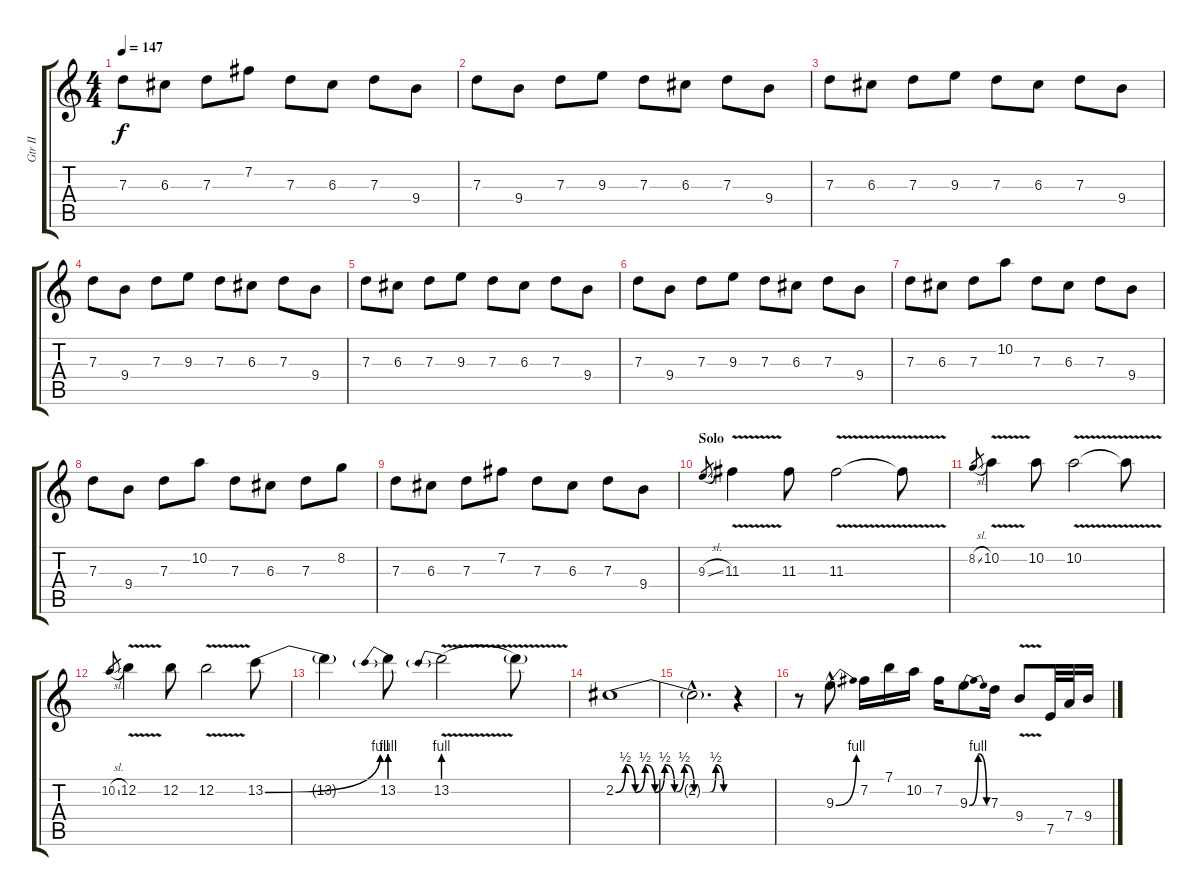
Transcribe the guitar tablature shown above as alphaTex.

\track ("Gtr II" "Gtr II") {instrument distortionguitar}
\staff {score tabs}
\tuning (E4 B3 G3 D3 A2 E2) {hide}
\ts (4 4)
\tempo 147
\clef g2
\ks c
7.3.8{dy f} 6.3.8 7.3.8 7.2.8 7.3.8 6.3.8 7.3.8 9.4.8 |
7.3.8 9.4.8 7.3.8 9.3.8 7.3.8 6.3.8 7.3.8 9.4.8 |
7.3.8 6.3.8 7.3.8 9.3.8 7.3.8 6.3.8 7.3.8 9.4.8 |
7.3.8 9.4.8 7.3.8 9.3.8 7.3.8 6.3.8 7.3.8 9.4.8 |
7.3.8 6.3.8 7.3.8 9.3.8 7.3.8 6.3.8 7.3.8 9.4.8 |
7.3.8 9.4.8 7.3.8 9.3.8 7.3.8 6.3.8 7.3.8 9.4.8 |
7.3.8 6.3.8 7.3.8 10.2.8 7.3.8 6.3.8 7.3.8 9.4.8 |
7.3.8 9.4.8 7.3.8 10.2.8 7.3.8 6.3.8 7.3.8 8.2.8 |
7.3.8 6.3.8 7.3.8 7.2.8 7.3.8 6.3.8 7.3.8 9.4.8 |
\section ("" "Solo")
9.3{sl}.8{gr} 11.3{v}.4{volume 16} 11.3.8 11.3{v}.2 11.3{v t}.8 |
8.2{sl}.8{gr} 10.2{v}.4 10.2.8 10.2{v}.2 10.2{t}.8 |
10.2{sl}.8{gr} 12.2{v}.4 12.2.8 12.2{v}.2 13.2{be (bend 0 0 60 4)}.8 |
13.2{t}.4 13.2{be (prebend 0 4 60 4)}.8 13.2{be (prebend 0 4 60 4) v}.2 13.2{t}.8 |
2.2{be (custom 0 0 5 2 10 0 15 2 20 0 25 2 30 0 35 2 40 0 48 0 51 2 55 0 60 0)}.1 |
2.2{hac t}.2{d} r.4 |
r.8 9.3{be (bend 0 0 60 4) hac}.8{d} 7.2.16 7.1.16 10.2.16 7.2.16 9.3{be (bendrelease 0 0 30 4 40 4 60 0)}.8 7.3.16 9.4{v}.8 7.5.32 7.4.32 9.4.16
